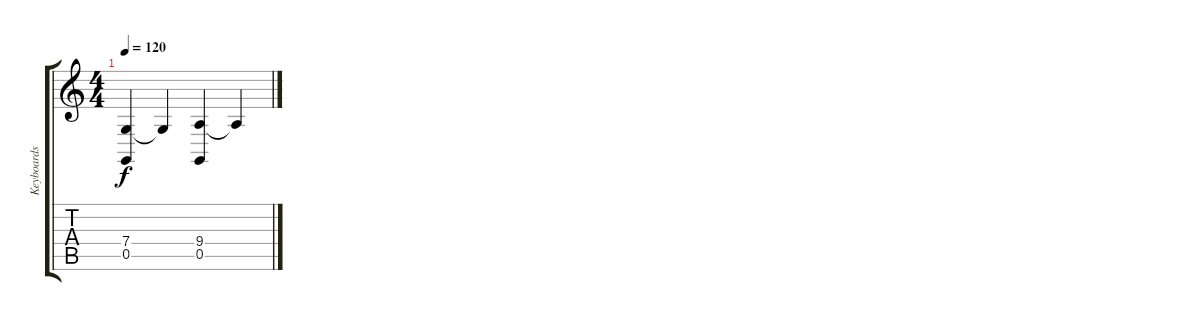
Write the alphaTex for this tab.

\track ("Keyboards" "Keyboards") {instrument acousticgrandpiano}
\staff {score tabs}
\tuning (D4 A3 F3 C3 G2 D2) {hide}
\ts (4 4)
\tempo 120
\clef g2
\ks c
(7.4 0.5).4{dy f} 7.4{t}.4 (9.4 0.5).4 9.4{t}.4
